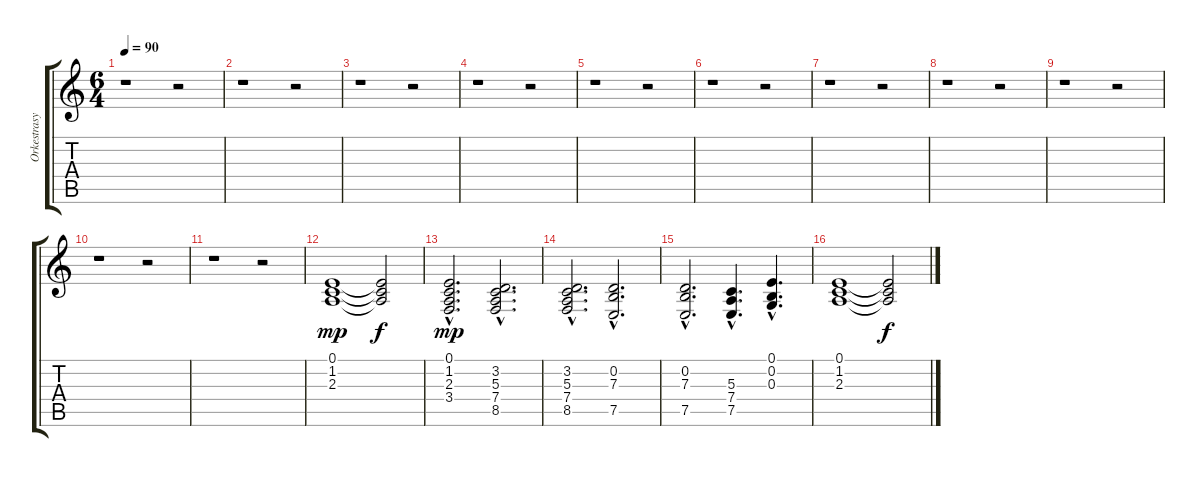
\track ("Orkestrasyon 2" "Orkestrasy") {instrument stringensemble1}
\staff {score tabs}
\tuning (E4 B3 G3 D3 A2 E2) {hide}
\ts (6 4)
\tempo 90
\clef g2
\ks c
r.1{dy mp} r.2 |
r.1 r.2 |
r.1 r.2 |
r.1 r.2 |
r.1 r.2 |
r.1 r.2 |
r.1 r.2 |
r.1 r.2 |
r.1 r.2 |
r.1 r.2 |
r.1 r.2 |
(0.1 1.2 2.3).1 (0.1{t} 1.2{t} 2.3{t}).2{dy f} |
(0.1{hac} 1.2{hac} 2.3{hac} 3.4{hac}).2{d dy mp} (3.2{hac} 5.3{hac} 7.4{hac} 8.5{hac}).2{d} |
(3.2{hac} 5.3{hac} 7.4{hac} 8.5{hac}).2{d} (0.2{hac} 7.3{hac} 7.5{hac}).2{d} |
(0.2{hac} 7.3{hac} 7.5{hac}).2{d} (5.3{hac} 7.4{hac} 7.5{hac}).4{d} (0.1{hac} 0.2{hac} 0.3{hac}).4{d} |
(0.1 1.2 2.3).1 (0.1{t} 1.2{t} 2.3{t}).2{dy f}
